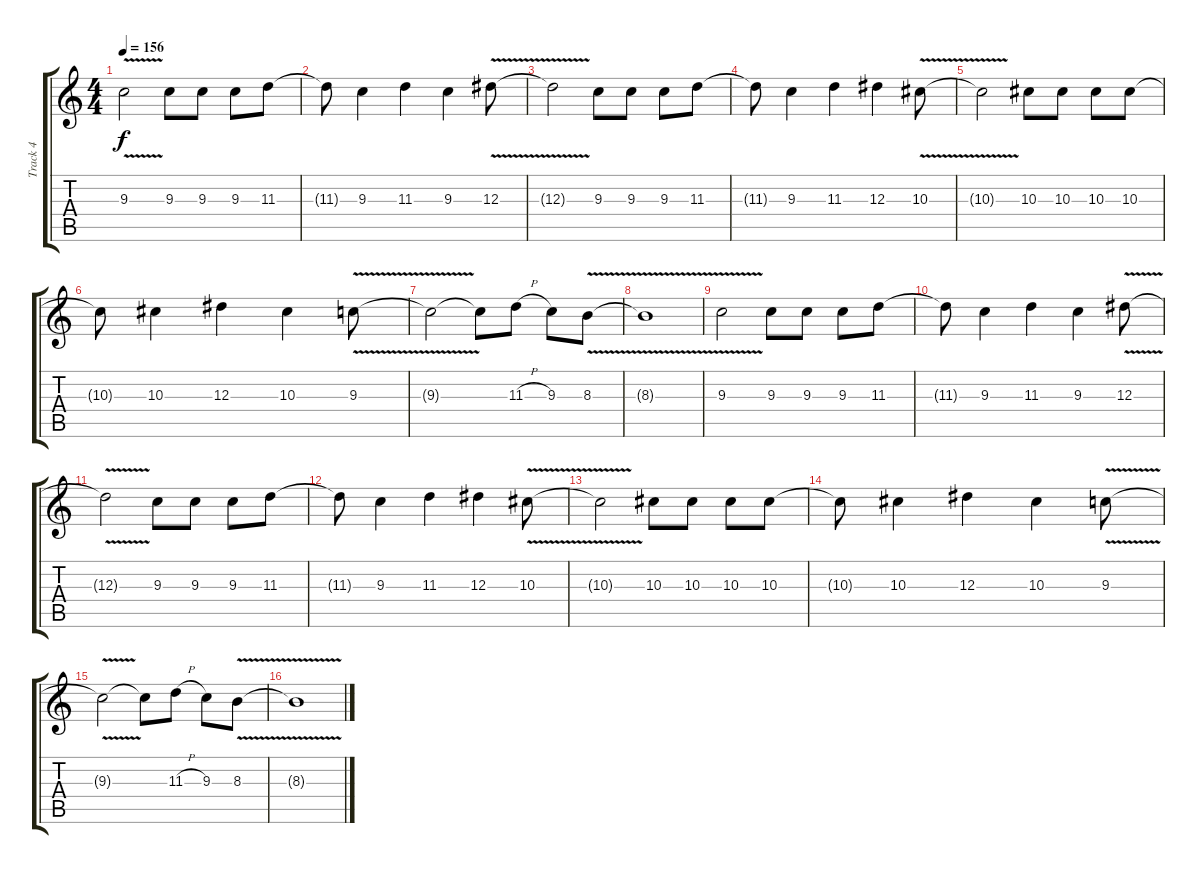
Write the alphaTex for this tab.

\track ("Track 4" "Track 4") {instrument overdrivenguitar}
\staff {score tabs}
\tuning (C4 G3 Eb3 Bb2 F2 C2) {hide}
\ts (4 4)
\tempo 156
\clef g2
\ks c
9.3{v}.2{dy f} 9.3.8 9.3.8 9.3.8 11.3.8 |
11.3{t}.8 9.3.4 11.3.4 9.3.4 12.3{v}.8 |
12.3{t}.2 9.3.8 9.3.8 9.3.8 11.3.8 |
11.3{t}.8 9.3.4 11.3.4 12.3.4 10.3{v}.8 |
10.3{t}.2 10.3.8 10.3.8 10.3.8 10.3.8 |
10.3{t}.8 10.3.4 12.3.4 10.3.4 9.3{v}.8 |
9.3{t}.2 9.3{t}.8 11.3{h}.8 9.3.8 8.3{v}.8 |
8.3{t}.1 |
9.3{v}.2 9.3.8 9.3.8 9.3.8 11.3.8 |
11.3{t}.8 9.3.4 11.3.4 9.3.4 12.3{v}.8 |
12.3{t}.2 9.3.8 9.3.8 9.3.8 11.3.8 |
11.3{t}.8 9.3.4 11.3.4 12.3.4 10.3{v}.8 |
10.3{t}.2 10.3.8 10.3.8 10.3.8 10.3.8 |
10.3{t}.8 10.3.4 12.3.4 10.3.4 9.3{v}.8 |
9.3{t}.2 9.3{t}.8 11.3{h}.8 9.3.8 8.3{v}.8 |
8.3{t}.1
